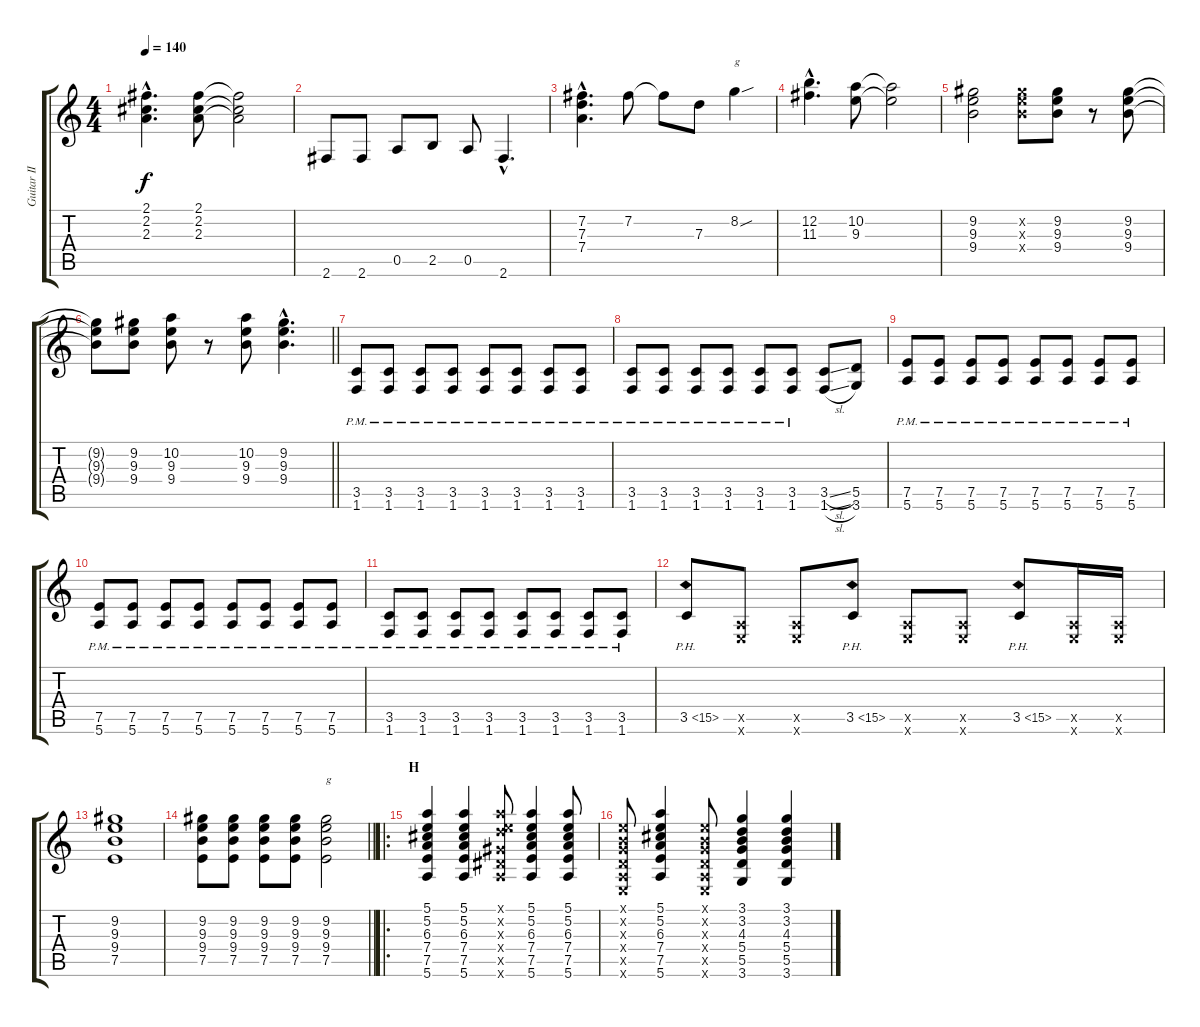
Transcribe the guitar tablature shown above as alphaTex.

\track ("Guitar II" "Guitar II") {instrument distortionguitar}
\staff {score tabs}
\tuning (E4 B3 G3 D3 A2 E2) {hide}
\ts (4 4)
\tempo 140
\clef g2
\ks c
(2.1{hac} 2.2{hac} 2.3{hac}).4{d dy f} (2.1 2.2 2.3).8 (2.1{t} 2.2{t} 2.3{t}).2 |
2.6.8 2.6.8 0.5.8 2.5.8 0.5.8 2.6{hac}.4{d} |
(7.2{hac} 7.3{hac} 7.4{hac}).4{d} 7.2.8 7.2{t}.8 7.3.8 8.2{sou}.4{txt "g"} |
(12.2{hac} 11.3{hac}).4{d} (10.2 9.3).8 (10.2{t} 9.3{t}).2 |
(9.2 9.3 9.4).2 (9.2{x} 9.3{x} 9.4{x}).8 (9.2 9.3 9.4).8 r.8 (9.2 9.3 9.4).8 |
\barLineRight lightlight
(9.2{t} 9.3{t} 9.4{t}).8 (9.2 9.3 9.4).8 (10.2 9.3 9.4).8 r.8 (10.2 9.3 9.4).8 (9.2{hac} 9.3{hac} 9.4{hac}).4{d} |
(3.5{pm} 1.6{pm}).8 (3.5{pm} 1.6{pm}).8 (3.5{pm} 1.6{pm}).8 (3.5{pm} 1.6{pm}).8 (3.5{pm} 1.6{pm}).8 (3.5{pm} 1.6{pm}).8 (3.5{pm} 1.6{pm}).8 (3.5{pm} 1.6{pm}).8 |
(3.5{pm} 1.6{pm}).8 (3.5{pm} 1.6{pm}).8 (3.5{pm} 1.6{pm}).8 (3.5{pm} 1.6{pm}).8 (3.5{pm} 1.6{pm}).8 (3.5{pm} 1.6{pm}).8 (3.5{sl} 1.6{sl}).8 (5.5 3.6).8 |
(7.5{pm} 5.6{pm}).8 (7.5{pm} 5.6{pm}).8 (7.5{pm} 5.6{pm}).8 (7.5{pm} 5.6{pm}).8 (7.5{pm} 5.6{pm}).8 (7.5{pm} 5.6{pm}).8 (7.5{pm} 5.6{pm}).8 (7.5{pm} 5.6{pm}).8 |
(7.5{pm} 5.6{pm}).8 (7.5{pm} 5.6{pm}).8 (7.5{pm} 5.6{pm}).8 (7.5{pm} 5.6{pm}).8 (7.5{pm} 5.6{pm}).8 (7.5{pm} 5.6{pm}).8 (7.5{pm} 5.6{pm}).8 (7.5{pm} 5.6{pm}).8 |
(3.5{pm} 1.6{pm}).8 (3.5{pm} 1.6{pm}).8 (3.5{pm} 1.6{pm}).8 (3.5{pm} 1.6{pm}).8 (3.5{pm} 1.6{pm}).8 (3.5{pm} 1.6{pm}).8 (3.5{pm} 1.6{pm}).8 (3.5{pm} 1.6{pm}).8 |
3.5{ph 12}.8 (0.5{x} 0.6{x}).8 (0.5{x} 0.6{x}).8 3.5{ph 12}.8 (0.5{x} 0.6{x}).8 (0.5{x} 0.6{x}).8 3.5{ph 12}.8 (0.5{x} 0.6{x}).16 (0.5{x} 0.6{x}).16 |
(9.2 9.3 9.4 7.5).1 |
\barLineRight lightlight
(9.2 9.3 9.4 7.5).8 (9.2 9.3 9.4 7.5).8 (9.2 9.3 9.4 7.5).8 (9.2 9.3 9.4 7.5).8 (9.2 9.3 9.4 7.5).2{txt "g"} |
\ro
\section ("" "H")
(5.1 5.2 6.3 7.4 7.5 5.6).4 (5.1 5.2 6.3 7.4 7.5 5.6).4 (5.1{x} 5.2{x} 7.3{x} 6.4{x} 6.5{x} 5.6{x}).8 (5.1 5.2 6.3 7.4 7.5 5.6).4 (5.1 5.2 6.3 7.4 7.5 5.6).8 |
(0.1{x} 0.2{x} 0.3{x} 0.4{x} 0.5{x} 0.6{x}).8 (5.1 5.2 6.3 7.4 7.5 5.6).4 (0.1{x} 0.2{x} 0.3{x} 0.4{x} 0.5{x} 0.6{x}).8 (3.1 3.2 4.3 5.4 5.5 3.6).4 (3.1 3.2 4.3 5.4 5.5 3.6).4
